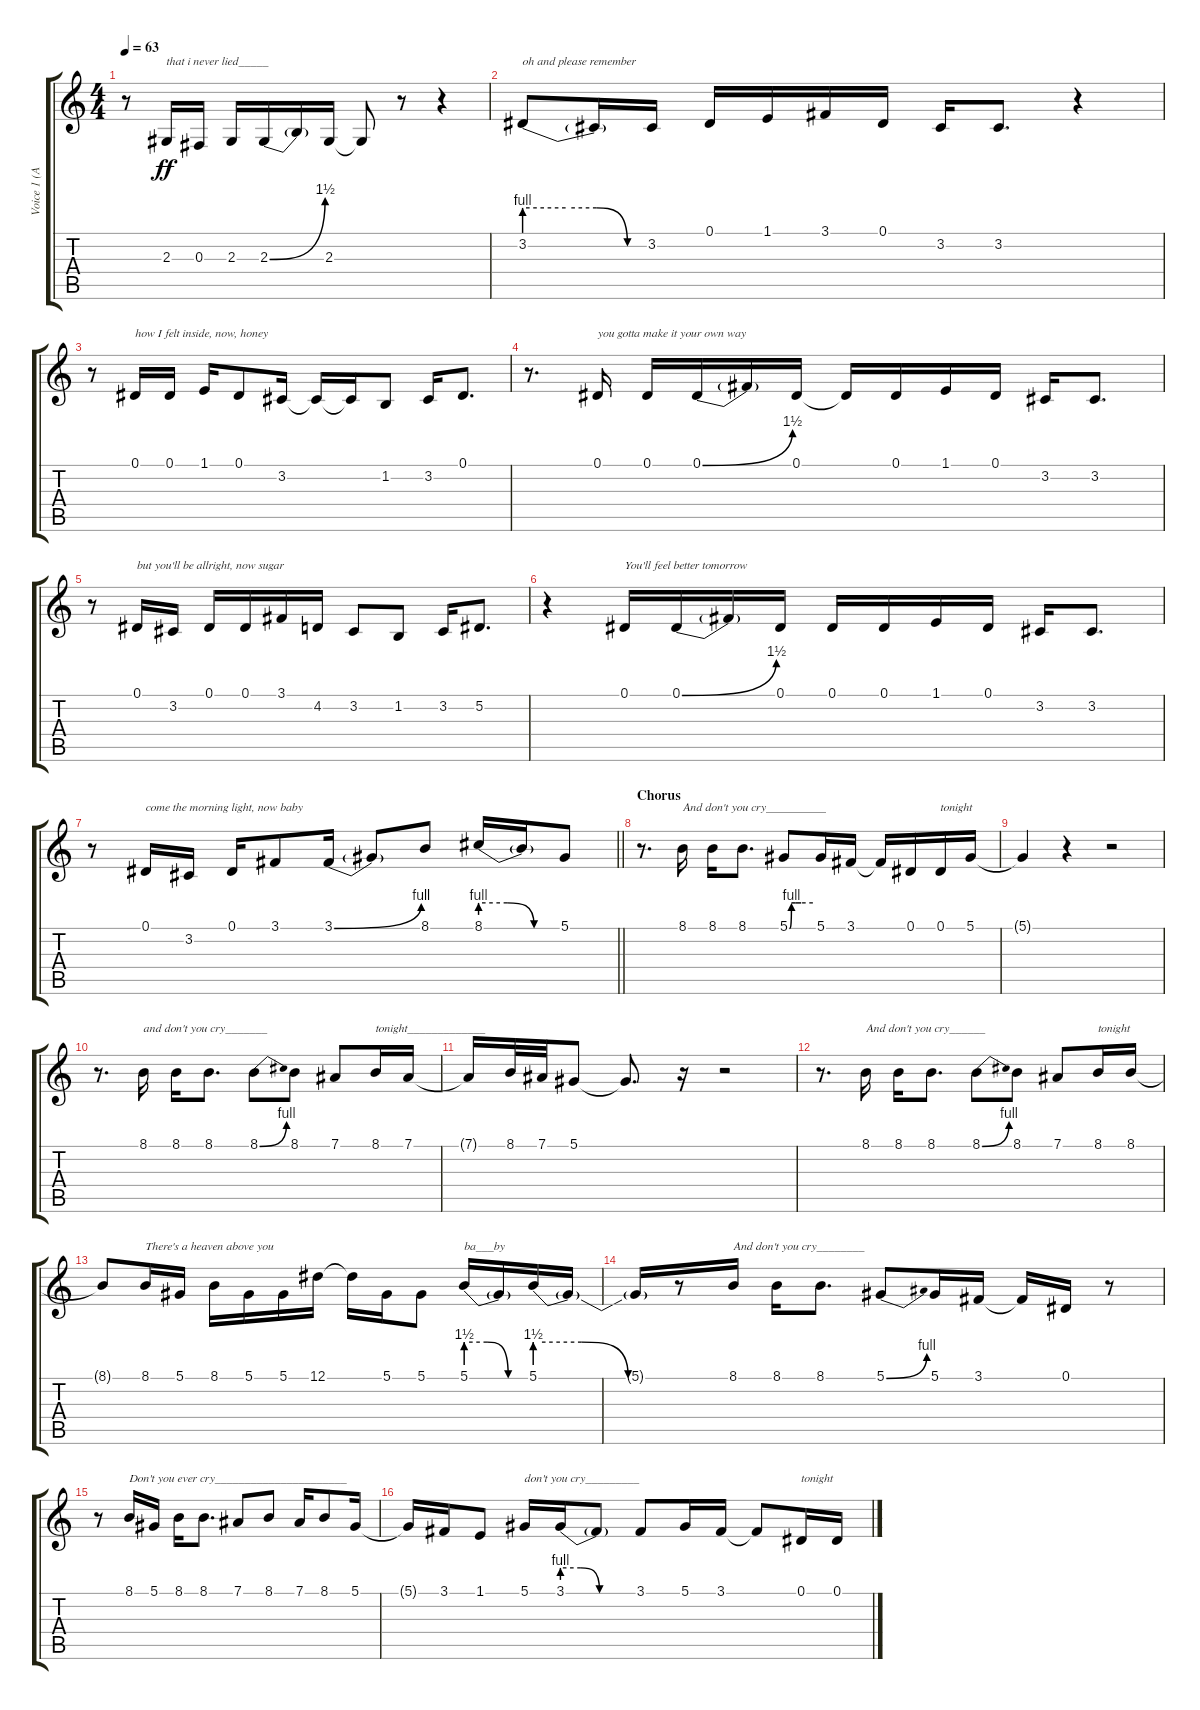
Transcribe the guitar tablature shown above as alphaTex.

\track ("Voice 1 (Axl)" "Voice 1 (A") {instrument lead2sawtooth}
\staff {score tabs}
\tuning (Eb4 Bb3 Gb3 Db3 Ab2 Eb2) {hide}
\ts (4 4)
\tempo 63
\clef g2
\ks c
r.8{dy ff} 2.3.16{txt "that i never lied_____"} 0.3.16 2.3.16 2.3{be (bend 0 0 60 6)}.16 2.3{t}.16 2.3.16 2.3{t}.8 r.8 r.4 |
3.2{be (custom 0 4 20 4 35 4 50 0 60 0)}.8{txt "oh and please remember"} 3.2{t}.16 3.2.16 0.1.16 1.1.16 3.1.16 0.1.16 3.2.16 3.2.8{d} r.4 |
r.8 0.1.16{txt "how I felt inside, now, honey"} 0.1.16 1.1.16 0.1.8 3.2.16 3.2{t}.16 3.2{t}.16 1.2.8 3.2.16 0.1.8{d} |
r.8{d} 0.1.16{txt "you gotta make it your own way"} 0.1.16 0.1{be (bend 0 0 60 6)}.16 0.1{t}.16 0.1.16 0.1{t}.16 0.1.16 1.1.16 0.1.16 3.2.16 3.2.8{d} |
r.8 0.1.16{txt "but you'll be allright, now sugar"} 3.2.16 0.1.16 0.1.16 3.1.16 4.2.16 3.2.8 1.2.8 3.2.16 5.2.8{d} |
r.4 0.1.16{txt "You'll feel better tomorrow"} 0.1{be (bend 0 0 60 6)}.16 0.1{t}.16 0.1.16 0.1.16 0.1.16 1.1.16 0.1.16 3.2.16 3.2.8{d} |
\barLineRight lightlight
r.8 0.1.16{txt "come the morning light, now baby"} 3.2.16 0.1.16 3.1.8 3.1{be (bend 0 0 60 4)}.16 3.1{t}.8 8.1.8 8.1{be (custom 0 4 20 4 40 0 60 0)}.16 8.1{t}.16 5.1.8 |
\section ("" "Chorus")
r.8{d} 8.1.16{txt "And don't you cry__________"} 8.1.16 8.1.8{d} 5.1{be (custom 0 0 5 4 15 4 30 4 60 4)}.8 5.1.16 3.1.16 3.1{t}.16 0.1.16 0.1.16{txt "tonight"} 5.1.16 |
5.1{t}.4 r.4 r.2 |
r.8{d} 8.1.16{txt "and don't you cry_______"} 8.1.16 8.1.8{d} 8.1{be (bend 0 0 60 4)}.8 8.1.8 7.1.8 8.1.16{txt "tonight_____________"} 7.1.16 |
7.1{t}.16 8.1.32 7.1.32 5.1.8 5.1{t}.8{d} r.16 r.2 |
r.8{d} 8.1.16{txt "And don't you cry______"} 8.1.16 8.1.8{d} 8.1{be (bend 0 0 60 4)}.8 8.1.8 7.1.8 8.1.16{txt "tonight"} 8.1.16 |
8.1{t}.8 8.1.16{txt "There's a heaven above you"} 5.1.16 8.1.16 5.1.16 5.1.16 12.1.16 12.1{t}.16 5.1.16 5.1.8 5.1{be (custom 0 6 20 6 40 0 60 0)}.16{txt "ba___by"} 5.1{t}.16 5.1{be (custom 0 6 20 6 40 0 60 0)}.16 5.1{t}.16 |
5.1{t}.16 r.8 8.1.16{txt "And don't you cry________"} 8.1.16 8.1.8{d} 5.1{be (bend 0 0 60 4)}.8 5.1.16 3.1.16 3.1{t}.16 0.1.16 r.8 |
r.8 8.1.16{txt "Don't you ever cry______________________"} 5.1.16 8.1.16 8.1.8{d} 7.1.8 8.1.8 7.1.16 8.1.8 5.1.16 |
5.1{t}.16 3.1.16 1.1.8 5.1.16{txt "don't you cry_________"} 3.1{be (custom 0 4 15 4 30 0 40 0 60 0)}.16 3.1{t}.8 3.1.8 5.1.16 3.1.16 3.1{t}.8 0.1.16{txt "tonight"} 0.1.16
